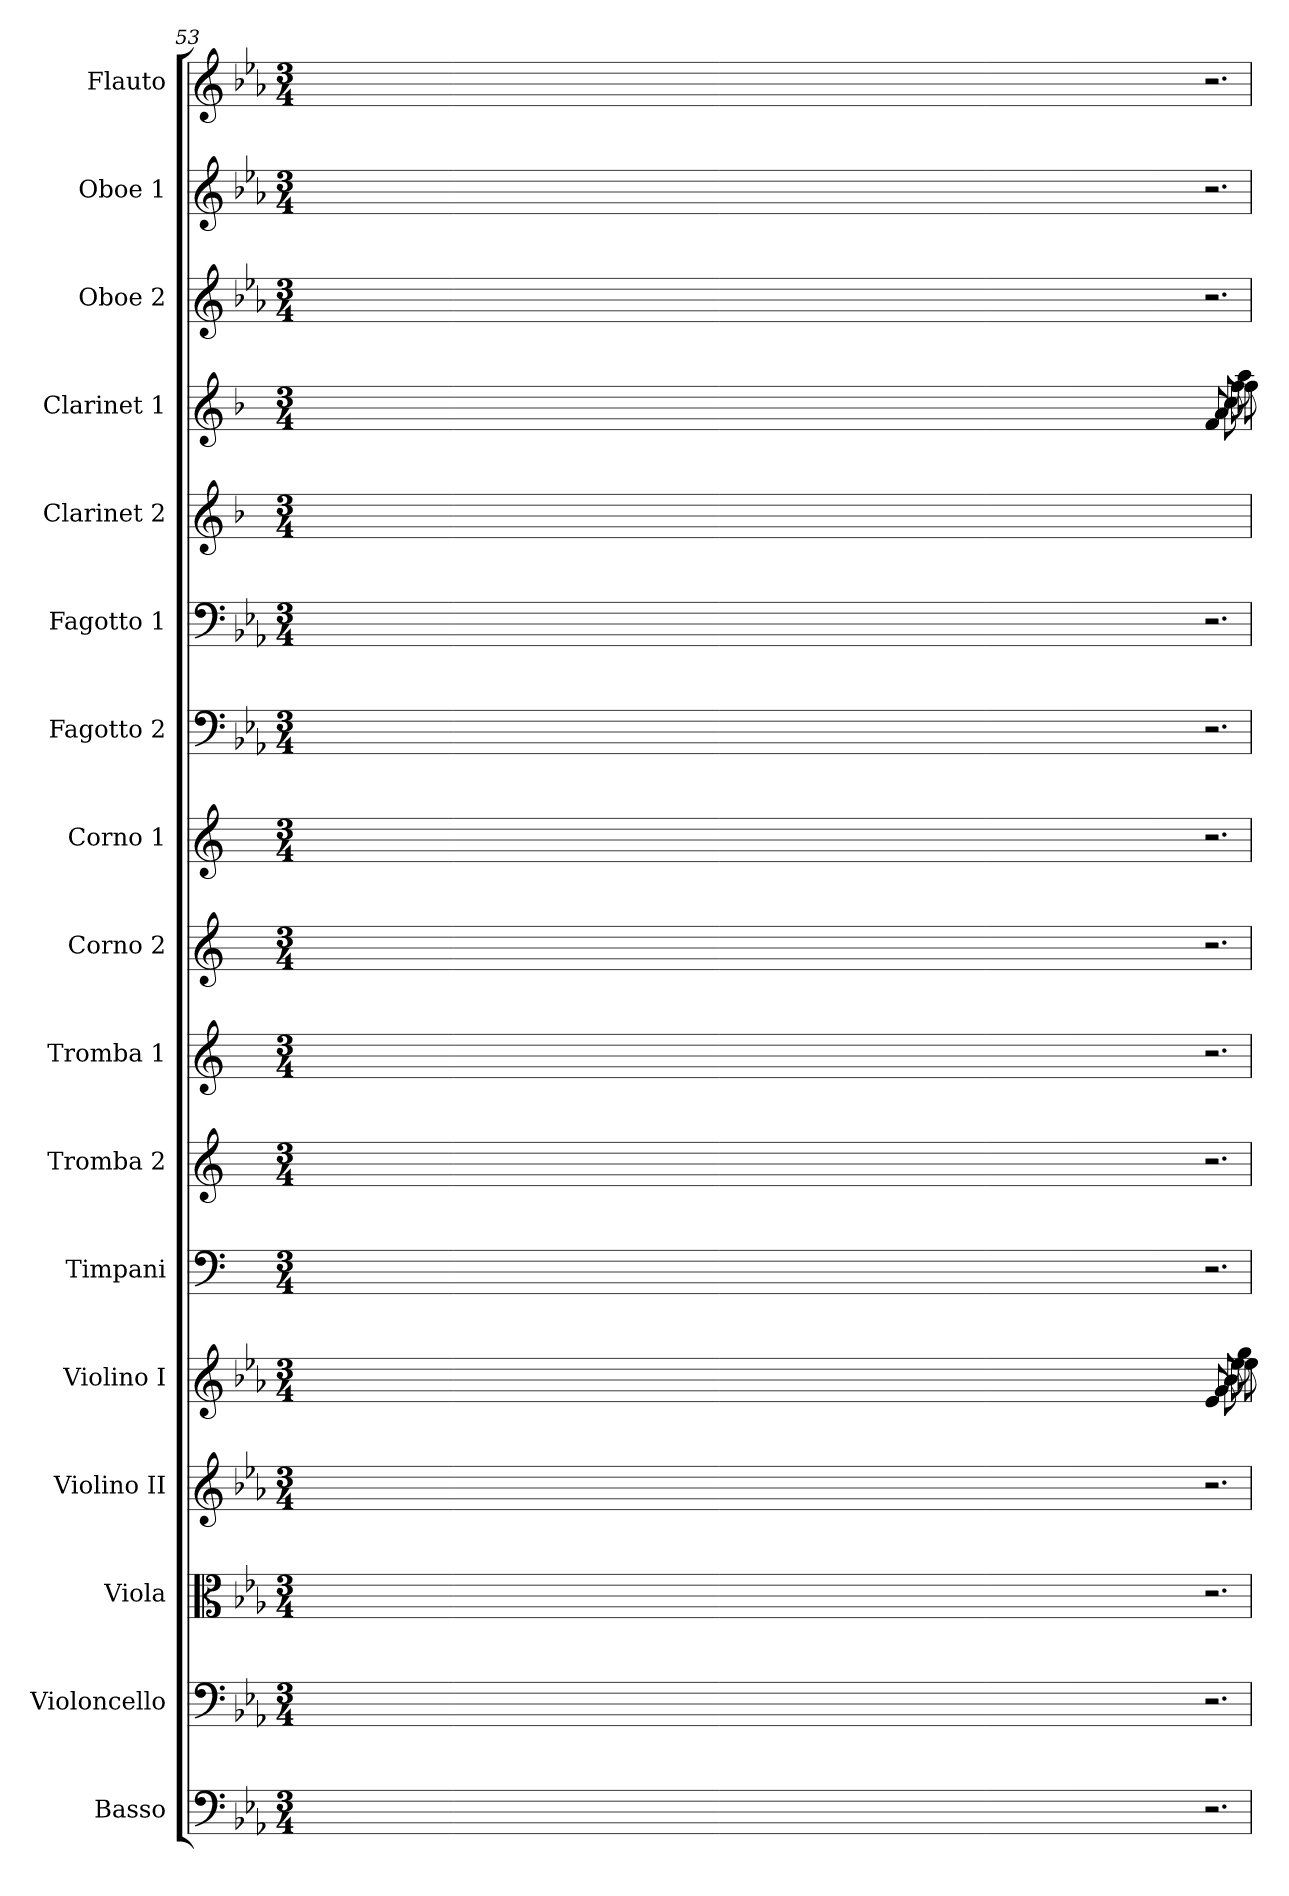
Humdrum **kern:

**kern	**kern	**kern	**kern	**kern	**kern	**kern	**kern	**kern	**kern	**kern	**kern	**kern	**kern	**kern	**kern	**kern
*part17	*part16	*part15	*part14	*part13	*part12	*part11	*part10	*part9	*part8	*part7	*part6	*part5	*part4	*part3	*part2	*part1
*staff17	*staff16	*staff15	*staff14	*staff13	*staff12	*staff11	*staff10	*staff9	*staff8	*staff7	*staff6	*staff5	*staff4	*staff3	*staff2	*staff1
*I"Basso	*I"Violoncello	*I"Viola	*I"Violino II	*I"Violino I	*I"Timpani	*I"Tromba 2	*I"Tromba 1	*I"Corno 2	*I"Corno 1	*I"Fagotto 2	*I"Fagotto 1	*I"Clarinet 2	*I"Clarinet 1	*I"Oboe 2	*I"Oboe 1	*I"Flauto
*	*I'Vc	*I'Vla	*I'Vln	*I'Vln	*	*	*	*	*	*	*	*I'Cl	*I'Cl	*I'Ob	*I'Ob	*I'Fl
*clefF4	*clefF4	*clefC3	*clefG2	*clefG2	*clefF4	*clefG2	*clefG2	*clefG2	*clefG2	*clefF4	*clefF4	*clefG2	*clefG2	*clefG2	*clefG2	*clefG2
*ITrd7c12	*	*	*	*	*	*ITrd-2c-3	*ITrd-2c-3	*ITrd5c9	*ITrd5c9	*	*	*ITrd1c2	*ITrd1c2	*	*	*
*k[b-e-a-]	*k[b-e-a-]	*k[b-e-a-]	*k[b-e-a-]	*k[b-e-a-]	*	*	*	*	*	*k[b-e-a-]	*k[b-e-a-]	*k[b-e-a-]	*k[b-e-a-]	*k[b-e-a-]	*k[b-e-a-]	*k[b-e-a-]
*M3/4	*M3/4	*M3/4	*M3/4	*M3/4	*M3/4	*M3/4	*M3/4	*M3/4	*M3/4	*M3/4	*M3/4	*M3/4	*M3/4	*M3/4	*M3/4	*M3/4
=53	=53	=53	=53	=53	=53	=53	=53	=53	=53	=53	=53	=53	=53	=53	=53	=53
1ryy	1ryy	1ryy	1ryy	1ryy	1ryy	1ryy	1ryy	1ryy	1ryy	1ryy	1ryy	1ryy	1ryy	1ryy	1ryy	1ryy
1ryy	1ryy	1ryy	1ryy	1ryy	1ryy	1ryy	1ryy	1ryy	1ryy	1ryy	1ryy	1ryy	1ryy	1ryy	1ryy	1ryy
1ryy	1ryy	1ryy	1ryy	1ryy	1ryy	1ryy	1ryy	1ryy	1ryy	1ryy	1ryy	1ryy	1ryy	1ryy	1ryy	1ryy
1ryy	1ryy	1ryy	1ryy	1ryy	1ryy	1ryy	1ryy	1ryy	1ryy	1ryy	1ryy	1ryy	1ryy	1ryy	1ryy	1ryy
1ryy	1ryy	1ryy	1ryy	1ryy	1ryy	1ryy	1ryy	1ryy	1ryy	1ryy	1ryy	1ryy	1ryy	1ryy	1ryy	1ryy
1ryy	1ryy	1ryy	1ryy	1ryy	1ryy	1ryy	1ryy	1ryy	1ryy	1ryy	1ryy	1ryy	1ryy	1ryy	1ryy	1ryy
1ryy	1ryy	1ryy	1ryy	1ryy	1ryy	1ryy	1ryy	1ryy	1ryy	1ryy	1ryy	1ryy	1ryy	1ryy	1ryy	1ryy
1ryy	1ryy	1ryy	1ryy	1ryy	1ryy	1ryy	1ryy	1ryy	1ryy	1ryy	1ryy	1ryy	1ryy	1ryy	1ryy	1ryy
1ryy	1ryy	1ryy	1ryy	1ryy	1ryy	1ryy	1ryy	1ryy	1ryy	1ryy	1ryy	1ryy	1ryy	1ryy	1ryy	1ryy
1ryy	1ryy	1ryy	1ryy	1ryy	1ryy	1ryy	1ryy	1ryy	1ryy	1ryy	1ryy	1ryy	1ryy	1ryy	1ryy	1ryy
1ryy	1ryy	1ryy	1ryy	1ryy	1ryy	1ryy	1ryy	1ryy	1ryy	1ryy	1ryy	1ryy	1ryy	1ryy	1ryy	1ryy
1ryy	1ryy	1ryy	1ryy	1ryy	1ryy	1ryy	1ryy	1ryy	1ryy	1ryy	1ryy	1ryy	1ryy	1ryy	1ryy	1ryy
1ryy	1ryy	1ryy	1ryy	1ryy	1ryy	1ryy	1ryy	1ryy	1ryy	1ryy	1ryy	1ryy	1ryy	1ryy	1ryy	1ryy
1ryy	1ryy	1ryy	1ryy	1ryy	1ryy	1ryy	1ryy	1ryy	1ryy	1ryy	1ryy	1ryy	1ryy	1ryy	1ryy	1ryy
1ryy	1ryy	1ryy	1ryy	1ryy	1ryy	1ryy	1ryy	1ryy	1ryy	1ryy	1ryy	1ryy	1ryy	1ryy	1ryy	1ryy
1ryy	1ryy	1ryy	1ryy	1ryy	1ryy	1ryy	1ryy	1ryy	1ryy	1ryy	1ryy	1ryy	1ryy	1ryy	1ryy	1ryy
1ryy	1ryy	1ryy	1ryy	1ryy	1ryy	1ryy	1ryy	1ryy	1ryy	1ryy	1ryy	1ryy	1ryy	1ryy	1ryy	1ryy
1ryy	1ryy	1ryy	1ryy	1ryy	1ryy	1ryy	1ryy	1ryy	1ryy	1ryy	1ryy	1ryy	1ryy	1ryy	1ryy	1ryy
1ryy	1ryy	1ryy	1ryy	1ryy	1ryy	1ryy	1ryy	1ryy	1ryy	1ryy	1ryy	1ryy	1ryy	1ryy	1ryy	1ryy
1ryy	1ryy	1ryy	1ryy	1ryy	1ryy	1ryy	1ryy	1ryy	1ryy	1ryy	1ryy	1ryy	1ryy	1ryy	1ryy	1ryy
1ryy	1ryy	1ryy	1ryy	1ryy	1ryy	1ryy	1ryy	1ryy	1ryy	1ryy	1ryy	1ryy	1ryy	1ryy	1ryy	1ryy
1ryy	1ryy	1ryy	1ryy	1ryy	1ryy	1ryy	1ryy	1ryy	1ryy	1ryy	1ryy	1ryy	1ryy	1ryy	1ryy	1ryy
1ryy	1ryy	1ryy	1ryy	1ryy	1ryy	1ryy	1ryy	1ryy	1ryy	1ryy	1ryy	1ryy	1ryy	1ryy	1ryy	1ryy
1ryy	1ryy	1ryy	1ryy	1ryy	1ryy	1ryy	1ryy	1ryy	1ryy	1ryy	1ryy	1ryy	1ryy	1ryy	1ryy	1ryy
1ryy	1ryy	1ryy	1ryy	1ryy	1ryy	1ryy	1ryy	1ryy	1ryy	1ryy	1ryy	1ryy	1ryy	1ryy	1ryy	1ryy
1ryy	1ryy	1ryy	1ryy	1ryy	1ryy	1ryy	1ryy	1ryy	1ryy	1ryy	1ryy	1ryy	1ryy	1ryy	1ryy	1ryy
1ryy	1ryy	1ryy	1ryy	1ryy	1ryy	1ryy	1ryy	1ryy	1ryy	1ryy	1ryy	1ryy	1ryy	1ryy	1ryy	1ryy
1ryy	1ryy	1ryy	1ryy	1ryy	1ryy	1ryy	1ryy	1ryy	1ryy	1ryy	1ryy	1ryy	1ryy	1ryy	1ryy	1ryy
1ryy	1ryy	1ryy	1ryy	1ryy	1ryy	1ryy	1ryy	1ryy	1ryy	1ryy	1ryy	1ryy	1ryy	1ryy	1ryy	1ryy
1ryy	1ryy	1ryy	1ryy	1ryy	1ryy	1ryy	1ryy	1ryy	1ryy	1ryy	1ryy	1ryy	1ryy	1ryy	1ryy	1ryy
1ryy	1ryy	1ryy	1ryy	1ryy	1ryy	1ryy	1ryy	1ryy	1ryy	1ryy	1ryy	1ryy	1ryy	1ryy	1ryy	1ryy
1ryy	1ryy	1ryy	1ryy	1ryy	1ryy	1ryy	1ryy	1ryy	1ryy	1ryy	1ryy	1ryy	1ryy	1ryy	1ryy	1ryy
1ryy	1ryy	1ryy	1ryy	1ryy	1ryy	1ryy	1ryy	1ryy	1ryy	1ryy	1ryy	1ryy	1ryy	1ryy	1ryy	1ryy
1ryy	1ryy	1ryy	1ryy	1ryy	1ryy	1ryy	1ryy	1ryy	1ryy	1ryy	1ryy	1ryy	1ryy	1ryy	1ryy	1ryy
1ryy	1ryy	1ryy	1ryy	1ryy	1ryy	1ryy	1ryy	1ryy	1ryy	1ryy	1ryy	1ryy	1ryy	1ryy	1ryy	1ryy
1ryy	1ryy	1ryy	1ryy	1ryy	1ryy	1ryy	1ryy	1ryy	1ryy	1ryy	1ryy	1ryy	1ryy	1ryy	1ryy	1ryy
1ryy	1ryy	1ryy	1ryy	1ryy	1ryy	1ryy	1ryy	1ryy	1ryy	1ryy	1ryy	1ryy	1ryy	1ryy	1ryy	1ryy
4ryy	4ryy	4ryy	4ryy	4ryy	4ryy	4ryy	4ryy	4ryy	4ryy	4ryy	4ryy	4ryy	4ryy	4ryy	4ryy	4ryy
8.ryy	8.ryy	8.ryy	8.ryy	8.ryy	8.ryy	8.ryy	8.ryy	8.ryy	8.ryy	8.ryy	8.ryy	8.ryy	8.ryy	8.ryy	8.ryy	8.ryy
2.r	2.r	2.r	2.r	8e-	2.r	2.r	2.r	2.r	2.r	2.r	2.r	2.ryy	8e-	2.r	2.r	2.r
.	.	.	.	8g	.	.	.	.	.	.	.	.	8g	.	.	.
.	.	.	.	8b-	.	.	.	.	.	.	.	.	8b-	.	.	.
.	.	.	.	8ee-	.	.	.	.	.	.	.	.	8ee-	.	.	.
.	.	.	.	8gg	.	.	.	.	.	.	.	.	8gg	.	.	.
.	.	.	.	8ee-	.	.	.	.	.	.	.	.	8ee-	.	.	.
=	=	=	=	=	=	=	=	=	=	=	=	=	=	=	=	=
*-	*-	*-	*-	*-	*-	*-	*-	*-	*-	*-	*-	*-	*-	*-	*-	*-
